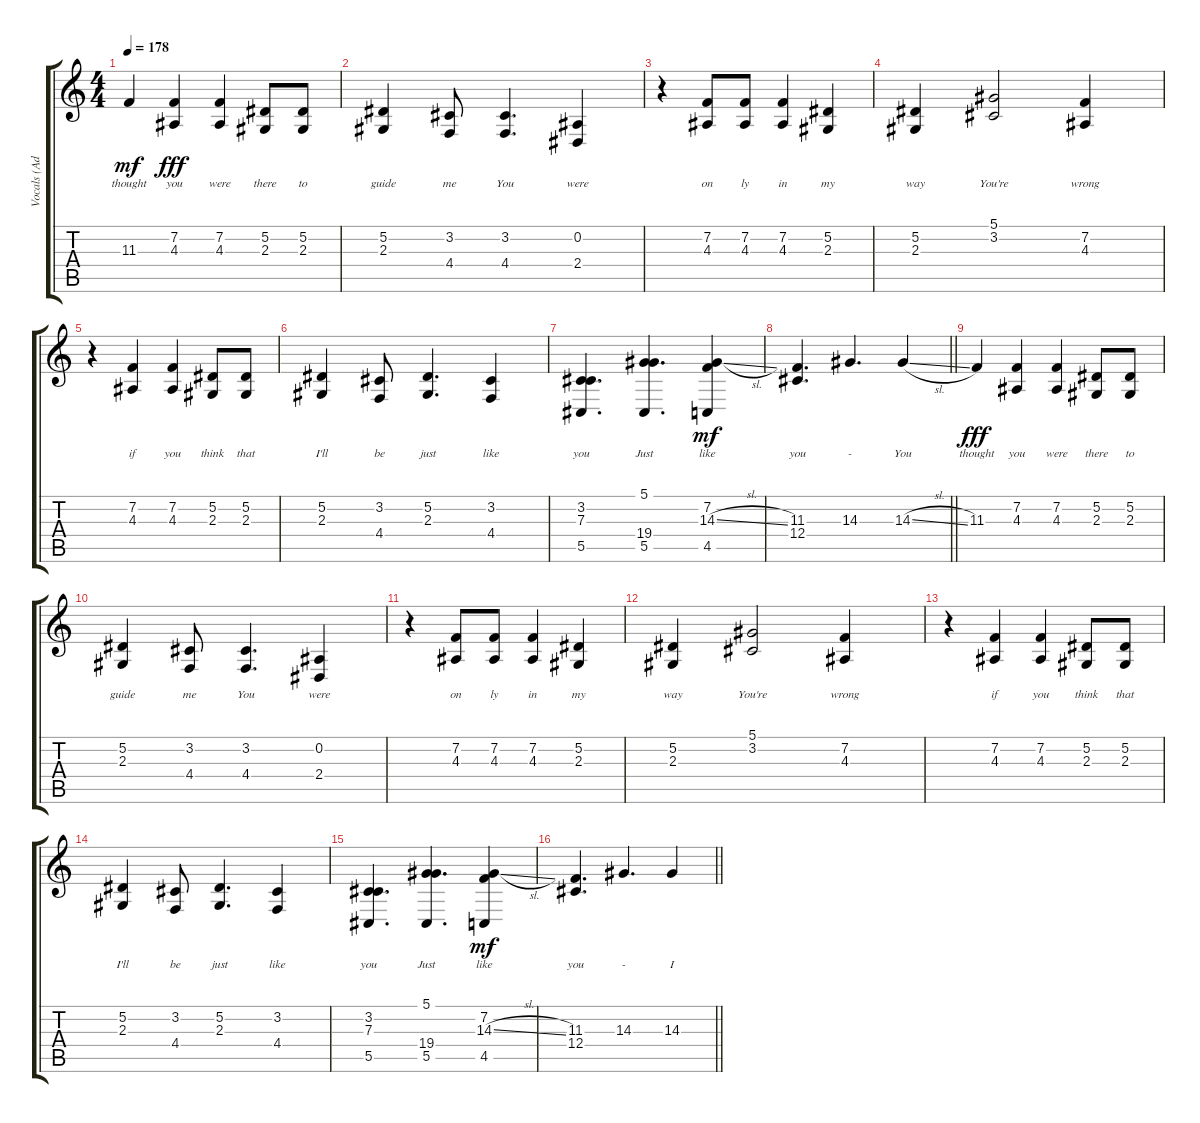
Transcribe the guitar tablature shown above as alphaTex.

\track ("Vocals (Adam Gontier & Neil Sanderson)" "Vocals (Ad") {instrument lead1square}
\staff {score tabs}
\tuning (Eb4 Bb3 Gb3 Db3 Ab2 Db2) {hide}
\ts (4 4)
\tempo 178
\clef g2
\ks c
11.3.4{lyrics (0 "thought") lyrics (1 "") lyrics (2 "") lyrics (3 "") lyrics (4 "") dy mf} (7.2 4.3).4{lyrics (0 "you") lyrics (1 "") lyrics (2 "") lyrics (3 "") lyrics (4 "") dy fff} (7.2 4.3).4{lyrics (0 "were") lyrics (1 "") lyrics (2 "") lyrics (3 "") lyrics (4 "")} (5.2 2.3).8{lyrics (0 "there") lyrics (1 "") lyrics (2 "") lyrics (3 "") lyrics (4 "")} (5.2 2.3).8{lyrics (0 "to") lyrics (1 "") lyrics (2 "") lyrics (3 "") lyrics (4 "")} |
(5.2 2.3).4{lyrics (0 "guide") lyrics (1 "") lyrics (2 "") lyrics (3 "") lyrics (4 "")} (3.2 4.4).8{lyrics (0 "me") lyrics (1 "") lyrics (2 "") lyrics (3 "") lyrics (4 "")} (3.2 4.4).4{d lyrics (0 "You") lyrics (1 "") lyrics (2 "") lyrics (3 "") lyrics (4 "")} (0.2 2.4).4{lyrics (0 "were") lyrics (1 "") lyrics (2 "") lyrics (3 "") lyrics (4 "")} |
r.4 (7.2 4.3).8{lyrics (0 "on") lyrics (1 "") lyrics (2 "") lyrics (3 "") lyrics (4 "")} (7.2 4.3).8{lyrics (0 "ly") lyrics (1 "") lyrics (2 "") lyrics (3 "") lyrics (4 "")} (7.2 4.3).4{lyrics (0 "in") lyrics (1 "") lyrics (2 "") lyrics (3 "") lyrics (4 "")} (5.2 2.3).4{lyrics (0 "my") lyrics (1 "") lyrics (2 "") lyrics (3 "") lyrics (4 "")} |
(5.2 2.3).4{lyrics (0 "way") lyrics (1 "") lyrics (2 "") lyrics (3 "") lyrics (4 "")} (5.1 3.2).2{lyrics (0 "You're") lyrics (1 "") lyrics (2 "") lyrics (3 "") lyrics (4 "")} (7.2 4.3).4{lyrics (0 "wrong") lyrics (1 "") lyrics (2 "") lyrics (3 "") lyrics (4 "")} |
r.4 (7.2 4.3).4{lyrics (0 "if") lyrics (1 "") lyrics (2 "") lyrics (3 "") lyrics (4 "")} (7.2 4.3).4{lyrics (0 "you") lyrics (1 "") lyrics (2 "") lyrics (3 "") lyrics (4 "")} (5.2 2.3).8{lyrics (0 "think") lyrics (1 "") lyrics (2 "") lyrics (3 "") lyrics (4 "")} (5.2 2.3).8{lyrics (0 "that") lyrics (1 "") lyrics (2 "") lyrics (3 "") lyrics (4 "")} |
(5.2 2.3).4{lyrics (0 "I'll") lyrics (1 "") lyrics (2 "") lyrics (3 "") lyrics (4 "")} (3.2 4.4).8{lyrics (0 "be") lyrics (1 "") lyrics (2 "") lyrics (3 "") lyrics (4 "")} (5.2 2.3).4{d lyrics (0 "just") lyrics (1 "") lyrics (2 "") lyrics (3 "") lyrics (4 "")} (3.2 4.4).4{lyrics (0 "like") lyrics (1 "") lyrics (2 "") lyrics (3 "") lyrics (4 "")} |
(3.2 7.3 5.5).4{d lyrics (0 "you") lyrics (1 "") lyrics (2 "") lyrics (3 "") lyrics (4 "")} (5.1 19.4 5.5).4{d lyrics (0 "Just") lyrics (1 "") lyrics (2 "") lyrics (3 "") lyrics (4 "")} (7.2 14.3{sl} 4.5).4{lyrics (0 "like") lyrics (1 "") lyrics (2 "") lyrics (3 "") lyrics (4 "") dy mf} |
\barLineRight lightlight
(11.3 12.4).4{d lyrics (0 "you") lyrics (1 "") lyrics (2 "") lyrics (3 "") lyrics (4 "")} 14.3.4{d lyrics (0 "-") lyrics (1 "") lyrics (2 "") lyrics (3 "") lyrics (4 "")} 14.3{sl}.4{lyrics (0 "You") lyrics (1 "") lyrics (2 "") lyrics (3 "") lyrics (4 "")} |
11.3.4{lyrics (0 "thought") lyrics (1 "") lyrics (2 "") lyrics (3 "") lyrics (4 "") dy fff} (7.2 4.3).4{lyrics (0 "you") lyrics (1 "") lyrics (2 "") lyrics (3 "") lyrics (4 "")} (7.2 4.3).4{lyrics (0 "were") lyrics (1 "") lyrics (2 "") lyrics (3 "") lyrics (4 "")} (5.2 2.3).8{lyrics (0 "there") lyrics (1 "") lyrics (2 "") lyrics (3 "") lyrics (4 "")} (5.2 2.3).8{lyrics (0 "to") lyrics (1 "") lyrics (2 "") lyrics (3 "") lyrics (4 "")} |
(5.2 2.3).4{lyrics (0 "guide") lyrics (1 "") lyrics (2 "") lyrics (3 "") lyrics (4 "")} (3.2 4.4).8{lyrics (0 "me") lyrics (1 "") lyrics (2 "") lyrics (3 "") lyrics (4 "")} (3.2 4.4).4{d lyrics (0 "You") lyrics (1 "") lyrics (2 "") lyrics (3 "") lyrics (4 "")} (0.2 2.4).4{lyrics (0 "were") lyrics (1 "") lyrics (2 "") lyrics (3 "") lyrics (4 "")} |
r.4 (7.2 4.3).8{lyrics (0 "on") lyrics (1 "") lyrics (2 "") lyrics (3 "") lyrics (4 "")} (7.2 4.3).8{lyrics (0 "ly") lyrics (1 "") lyrics (2 "") lyrics (3 "") lyrics (4 "")} (7.2 4.3).4{lyrics (0 "in") lyrics (1 "") lyrics (2 "") lyrics (3 "") lyrics (4 "")} (5.2 2.3).4{lyrics (0 "my") lyrics (1 "") lyrics (2 "") lyrics (3 "") lyrics (4 "")} |
(5.2 2.3).4{lyrics (0 "way") lyrics (1 "") lyrics (2 "") lyrics (3 "") lyrics (4 "")} (5.1 3.2).2{lyrics (0 "You're") lyrics (1 "") lyrics (2 "") lyrics (3 "") lyrics (4 "")} (7.2 4.3).4{lyrics (0 "wrong") lyrics (1 "") lyrics (2 "") lyrics (3 "") lyrics (4 "")} |
r.4 (7.2 4.3).4{lyrics (0 "if") lyrics (1 "") lyrics (2 "") lyrics (3 "") lyrics (4 "")} (7.2 4.3).4{lyrics (0 "you") lyrics (1 "") lyrics (2 "") lyrics (3 "") lyrics (4 "")} (5.2 2.3).8{lyrics (0 "think") lyrics (1 "") lyrics (2 "") lyrics (3 "") lyrics (4 "")} (5.2 2.3).8{lyrics (0 "that") lyrics (1 "") lyrics (2 "") lyrics (3 "") lyrics (4 "")} |
(5.2 2.3).4{lyrics (0 "I'll") lyrics (1 "") lyrics (2 "") lyrics (3 "") lyrics (4 "")} (3.2 4.4).8{lyrics (0 "be") lyrics (1 "") lyrics (2 "") lyrics (3 "") lyrics (4 "")} (5.2 2.3).4{d lyrics (0 "just") lyrics (1 "") lyrics (2 "") lyrics (3 "") lyrics (4 "")} (3.2 4.4).4{lyrics (0 "like") lyrics (1 "") lyrics (2 "") lyrics (3 "") lyrics (4 "")} |
(3.2 7.3 5.5).4{d lyrics (0 "you") lyrics (1 "") lyrics (2 "") lyrics (3 "") lyrics (4 "")} (5.1 19.4 5.5).4{d lyrics (0 "Just") lyrics (1 "") lyrics (2 "") lyrics (3 "") lyrics (4 "")} (7.2 14.3{sl} 4.5).4{lyrics (0 "like") lyrics (1 "") lyrics (2 "") lyrics (3 "") lyrics (4 "") dy mf} |
\barLineRight lightlight
(11.3 12.4).4{d lyrics (0 "you") lyrics (1 "") lyrics (2 "") lyrics (3 "") lyrics (4 "")} 14.3.4{d lyrics (0 "-") lyrics (1 "") lyrics (2 "") lyrics (3 "") lyrics (4 "")} 14.3{sl}.4{lyrics (0 "I") lyrics (1 "") lyrics (2 "") lyrics (3 "") lyrics (4 "")}
